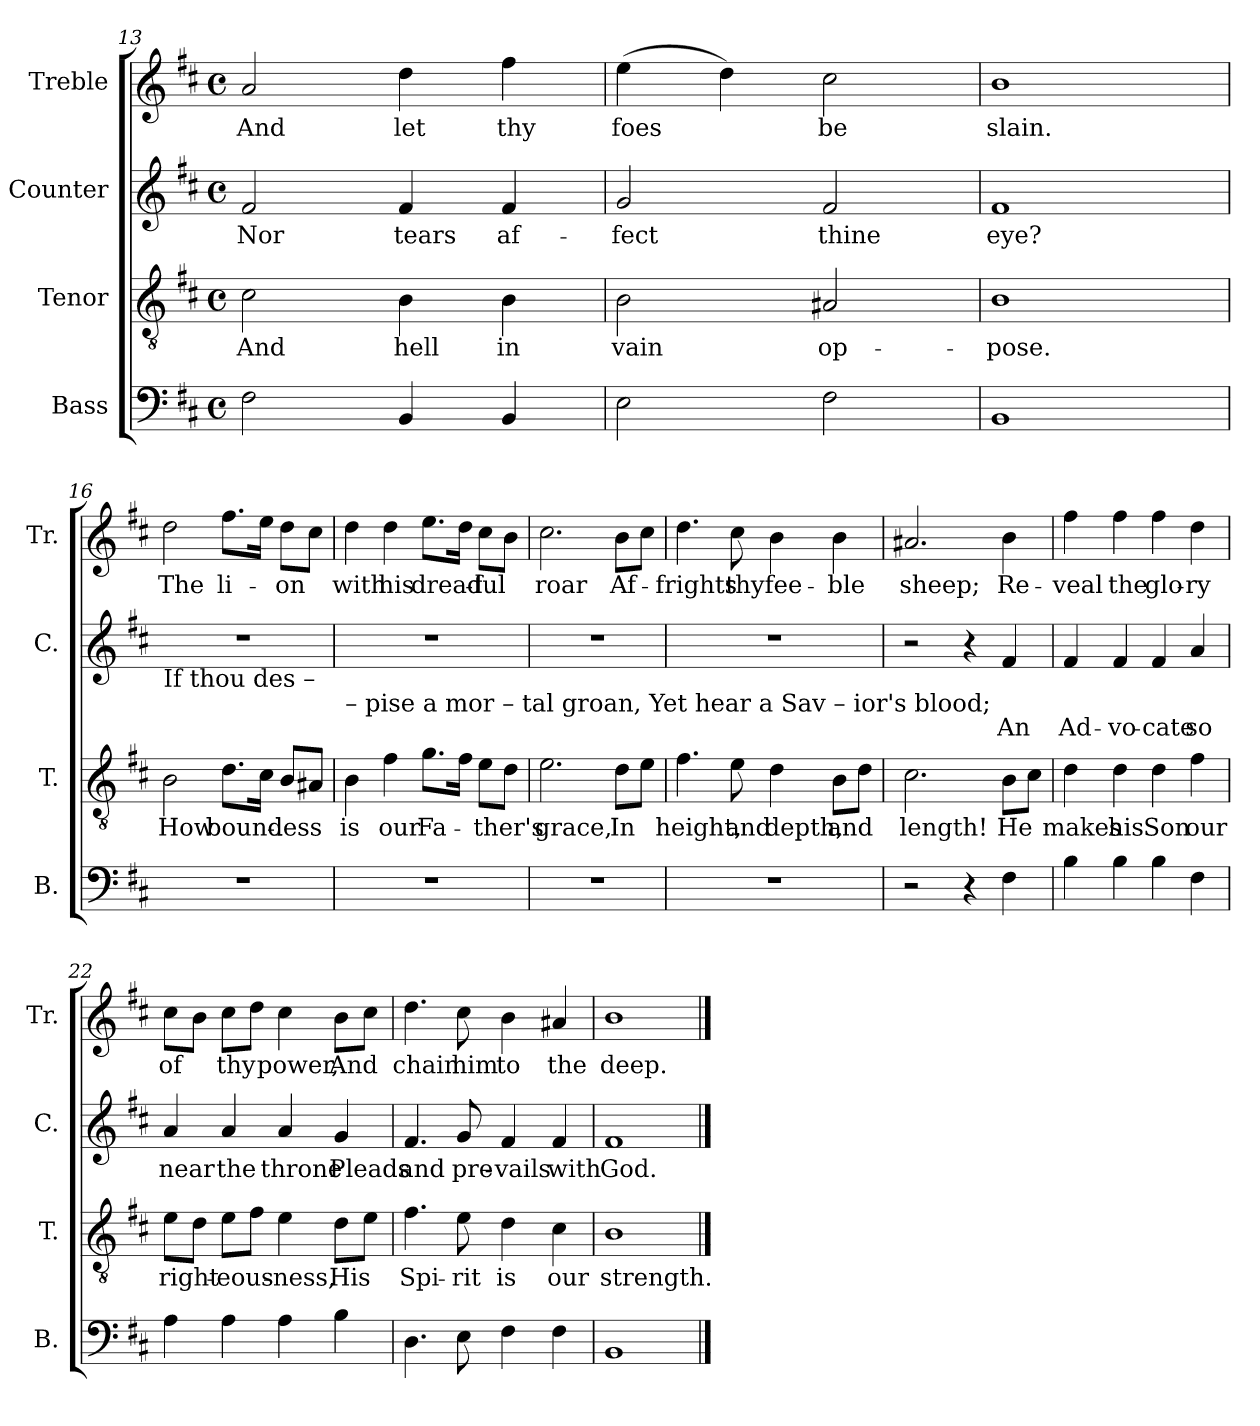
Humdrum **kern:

**kern	**kern	**text	**kern	**text	**kern	**text
*part4	*part3	*part3	*part2	*part2	*part1	*part1
*staff4	*staff3	*staff3	*staff2	*staff2	*staff1	*staff1
*I"Bass	*I"Tenor	*	*I"Counter	*	*I"Treble	*
*I'B.	*I'T.	*	*I'C.	*	*I'Tr.	*
*clefF4	*clefGv2	*	*clefG2	*	*clefG2	*
*k[f#c#]	*k[f#c#]	*	*k[f#c#]	*	*k[f#c#]	*
*M4/4	*M4/4	*	*M4/4	*	*M4/4	*
*met(c)	*met(c)	*	*met(c)	*	*met(c)	*
=13	=13	=13	=13	=13	=13	=13
2F#\	2c#\	And	2f#/	Nor	2a/	And
4BB/	4B\	hell	4f#/	tears	4dd\	let
4BB/	4B\	in	4f#/	af-	4ff#\	thy
=14	=14	=14	=14	=14	=14	=14
2E\	2B\	vain	2g/	-fect	(4ee\	foes
.	.	.	.	.	4dd\)	.
2F#\	2A#X/	op-	2f#/	thine	2cc#\	be
=15	=15	=15	=15	=15	=15	=15
1BB	1B	-pose.	1f#	eye?	1b	slain.
=16	=16	=16	=16	=16	=16	=16
!	!	!	!LO:TX:b:t=If        thou         des   –	!	!	!
1r	2B\	How	1r	.	2dd\	The
.	8.d\L	bound-	.	.	8.ff#\L	li-
.	16c#\Jk	.	.	.	16ee\Jk	.
.	8B/L	-less	.	.	8dd\L	-on
.	8A#X/J	.	.	.	8cc#\J	.
!!LO:LB:g=z
=17	=17	=17	=17	=17	=17	=17
!	!	!	!LO:TX:b:t=– pise     a       mor    –    tal            groan,          Yet         hear         a      Sav   –    ior's           blood;	!	!	!
1r	4B\	is	1r	.	4dd\	with
.	4f#\	our	.	.	4dd\	his
.	8.g\L	Fa-	.	.	8.ee\L	dread-
.	16f#\Jk	.	.	.	16dd\Jk	.
.	8e\L	-ther's	.	.	8cc#\L	-ful
.	8d\J	.	.	.	8b\J	.
=18	=18	=18	=18	=18	=18	=18
1r	2.e\	grace,	1r	.	2.cc#\	roar
.	8d\L	In	.	.	8b\L	Af-
.	8e\J	.	.	.	8cc#\J	.
=19	=19	=19	=19	=19	=19	=19
1r	4.f#\	height,	1r	.	4.dd\	-frights
.	8e\	and	.	.	8cc#\	thy
.	4d\	depth,	.	.	4b\	fee-
.	8B\L	and	.	.	4b\	-ble
.	8d\J	.	.	.	.	.
=20	=20	=20	=20	=20	=20	=20
2r	2.c#\	length!	2r	.	2.a#X/	sheep;
4r	.	.	4r	.	.	.
4F#\	8B\L	He	4f#/	An	4b\	Re-
.	8c#\J	.	.	.	.	.
=21	=21	=21	=21	=21	=21	=21
4B\	4d\	makes	4f#/	Ad-	4ff#\	-veal
4B\	4d\	his	4f#/	-vo-	4ff#\	the
4B\	4d\	Son	4f#/	-cate	4ff#\	glo-
4F#\	4f#\	our	4a/	so	4dd\	-ry
!!LO:LB:g=z
=22	=22	=22	=22	=22	=22	=22
4A\	8e\L	right-	4a/	near	8cc#\L	of
.	8d\J	.	.	.	8b\J	.
4A\	8e\L	-eous-	4a/	the	8cc#\L	thy
.	8f#\J	.	.	.	8dd\J	.
4A\	4e\	-ness,	4a/	throne	4cc#\	power,
4B\	8d\L	His	4g/	Pleads	8b\L	And
.	8e\J	.	.	.	8cc#\J	.
=23	=23	=23	=23	=23	=23	=23
4.D\	4.f#\	Spi-	4.f#/	and	4.dd\	chain
8E\	8e\	-rit	8g/	pre-	8cc#\	him
4F#\	4d\	is	4f#/	-vails	4b\	to
4F#\	4c#\	our	4f#/	with	4a#X/	the
=24	=24	=24	=24	=24	=24	=24
1BB	1B	strength.	1f#	God.	1b	deep.
==	==	==	==	==	==	==
*-	*-	*-	*-	*-	*-	*-
